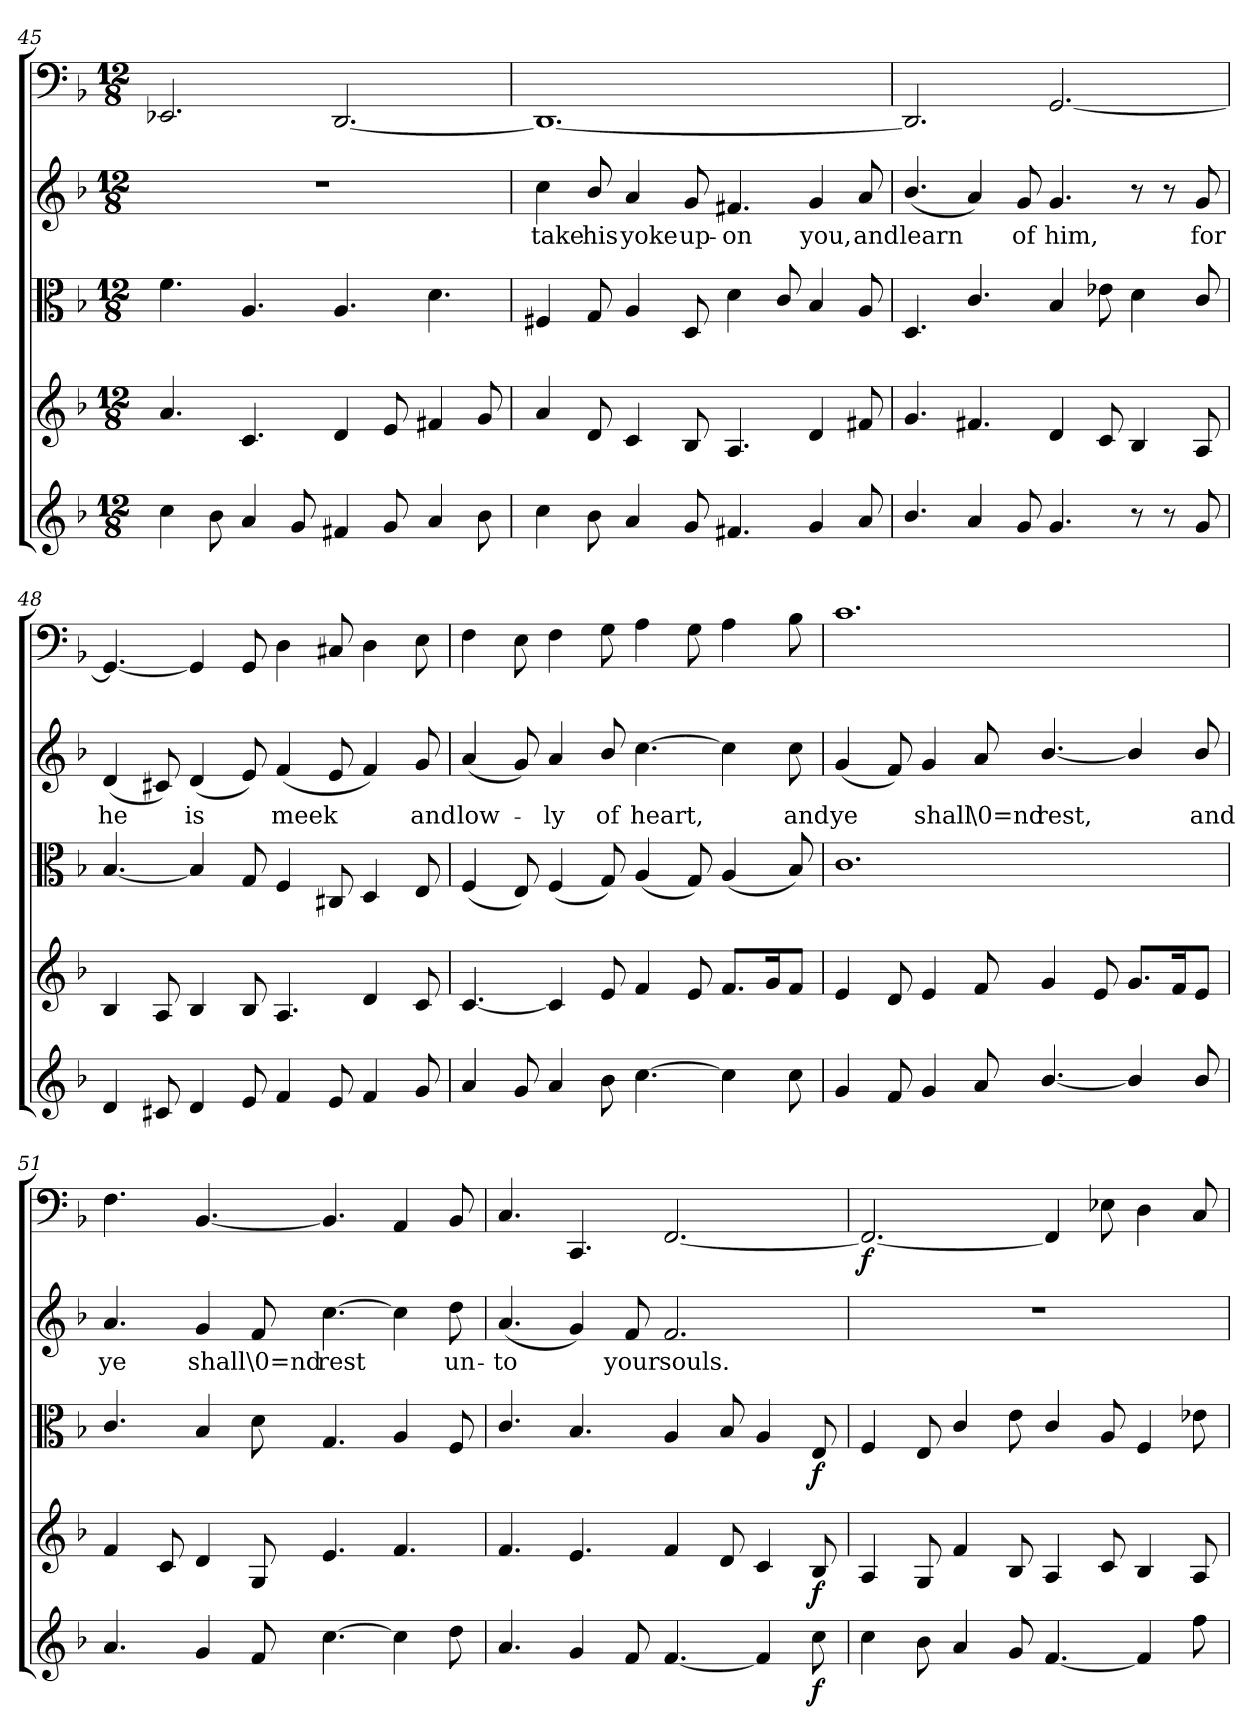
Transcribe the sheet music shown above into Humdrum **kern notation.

**kern	**dynam	**kern	**dynam	**kern	**dynam	**kern	**text	**kern	**dynam
*part5	*part5	*part4	*part4	*part3	*part3	*part2	*part2	*part1	*part1
*staff5	*staff5	*staff4	*staff4	*staff3	*staff3	*staff2	*staff2	*staff1	*staff1
*clefG2	*	*clefG2	*	*clefC3	*	*clefG2	*	*clefF4	*
*k[b-]	*	*k[b-]	*	*k[b-]	*	*k[b-]	*	*k[b-]	*
*F:	*	*F:	*	*F:	*	*F:	*	*F:	*
*M12/8	*	*M12/8	*	*M12/8	*	*M12/8	*	*M12/8	*
=45	=45	=45	=45	=45	=45	=45	=45	=45	=45
4cc\	.	4.a/	.	4.f\	.	1.r	.	2.EE-X/	.
8b-\	.	.	.	.	.	.	.	.	.
4a/	.	4.c/	.	4.A/	.	.	.	.	.
8g/	.	.	.	.	.	.	.	.	.
4f#X/	.	4d/	.	4.A/	.	.	.	[2.DD/	.
8g/	.	8e/	.	.	.	.	.	.	.
4a/	.	4f#X/	.	4.d\	.	.	.	.	.
8b-\	.	8g/	.	.	.	.	.	.	.
=46	=46	=46	=46	=46	=46	=46	=46	=46	=46
4cc\	.	4a/	.	4F#X/	.	4cc\	take	1.DD/_	.
8b-\	.	8d/	.	8G/	.	8b-/	his	.	.
4a/	.	4c/	.	4A/	.	4a/	yoke	.	.
8g/	.	8B-/	.	8D/	.	8g/	up-	.	.
4.f#X/	.	4.A/	.	4d\	.	4.f#X/	-on	.	.
.	.	.	.	8c/	.	.	.	.	.
4g/	.	4d/	.	4B-/	.	4g/	you,	.	.
8a/	.	8f#X/	.	8A/	.	8a/	and	.	.
=47	=47	=47	=47	=47	=47	=47	=47	=47	=47
4.b-/	.	4.g/	.	4.D/	.	(4.b-/	learn	2.DD/]	.
4a/	.	4.f#X/	.	4.c/	.	4a/)	.	.	.
8g/	.	.	.	.	.	8g/	of	.	.
4.g/	.	4d/	.	4B-/	.	4.g/	him,	[2.GG/	.
.	.	8c/	.	8e-X\	.	.	.	.	.
8r	.	4B-/	.	4d\	.	8r	.	.	.
8r	.	.	.	.	.	8r	.	.	.
8g/	.	8A/	.	8c/	.	8g/	for	.	.
=48	=48	=48	=48	=48	=48	=48	=48	=48	=48
4d/	.	4B-/	.	[4.B-/	.	(4d/	he	4.GG/_	.
8c#X/	.	8A/	.	.	.	8c#X/)	.	.	.
4d/	.	4B-/	.	4B-/]	.	(4d/	is	4GG/]	.
8e/	.	8B-/	.	8G/	.	8e/)	.	8GG/	.
4f/	.	4.A/	.	4F/	.	(4f/	meek	4D\	.
8e/	.	.	.	8C#X/	.	8e/	.	8C#X/	.
4f/	.	4d/	.	4D/	.	4f/)	.	4D\	.
8g/	.	8c/	.	8E/	.	8g/	and	8E\	.
=49	=49	=49	=49	=49	=49	=49	=49	=49	=49
4a/	.	[4.c/	.	(4F/	.	(4a/	low-	4F\	.
8g/	.	.	.	8E/)	.	8g/)	.	8E\	.
4a/	.	4c/]	.	(4F/	.	4a/	-ly	4F\	.
8b-\	.	8e/	.	8G/)	.	8b-/	of	8G\	.
[4.cc\	.	4f/	.	(4A/	.	[4.cc\	heart,	4A\	.
.	.	8e/	.	8G/)	.	.	.	8G\	.
4cc\]	.	8.f/L	.	(4A/	.	4cc\]	.	4A\	.
.	.	16g/K	.	.	.	.	.	.	.
8cc\	.	8f/J	.	8B-/)	.	8cc\	and	8B-\	.
=50	=50	=50	=50	=50	=50	=50	=50	=50	=50
4g/	.	4e/	.	1.c/	.	(4g/	ye	1.c\	.
8f/	.	8d/	.	.	.	8f/)	.	.	.
4g/	.	4e/	.	.	.	4g/	shall	.	.
8a/	.	8f/	.	.	.	8a/	\0=nd	.	.
[4.b-/	.	4g/	.	.	.	[4.b-/	rest,	.	.
.	.	8e/	.	.	.	.	.	.	.
4b-/]	.	8.g/L	.	.	.	4b-/]	.	.	.
.	.	16f/K	.	.	.	.	.	.	.
8b-/	.	8e/J	.	.	.	8b-/	and	.	.
=51	=51	=51	=51	=51	=51	=51	=51	=51	=51
4.a/	.	4f/	.	4.c/	.	4.a/	ye	4.F\	.
.	.	8c/	.	.	.	.	.	.	.
4g/	.	4d/	.	4B-/	.	4g/	shall	[4.BB-/	.
8f/	.	8G/	.	8d\	.	8f/	\0=nd	.	.
[4.cc\	.	4.e/	.	4.G/	.	[4.cc\	rest	4.BB-/]	.
4cc\]	.	4.f/	.	4A/	.	4cc\]	.	4AA/	.
8dd\	.	.	.	8F/	.	8dd\	un-	8BB-/	.
=52	=52	=52	=52	=52	=52	=52	=52	=52	=52
4.a/	.	4.f/	.	4.c/	.	(4.a/	-to	4.C/	.
4g/	.	4.e/	.	4.B-/	.	4g/)	.	4.CC/	.
8f/	.	.	.	.	.	8f/	your	.	.
[4.f/	.	4f/	.	4A/	.	2.f/	souls.	[2.FF/	.
.	.	8d/	.	8B-/	.	.	.	.	.
4f/]	.	4c/	.	4A/	.	.	.	.	.
8cc\	f	8B-/	f	8E/	f	.	.	.	.
=53	=53	=53	=53	=53	=53	=53	=53	=53	=53
4cc\	.	4A/	.	4F/	.	1.r	.	2.FF/_	f
8b-\	.	8G/	.	8E/	.	.	.	.	.
4a/	.	4f/	.	4c/	.	.	.	.	.
8g/	.	8B-/	.	8e\	.	.	.	.	.
[4.f/	.	4A/	.	4c/	.	.	.	4FF/]	.
.	.	8c/	.	8A/	.	.	.	8E-X\	.
4f/]	.	4B-/	.	4F/	.	.	.	4D\	.
8ff\	.	8A/	.	8e-X\	.	.	.	8C/	.
=	=	=	=	=	=	=	=	=	=
*-	*-	*-	*-	*-	*-	*-	*-	*-	*-
